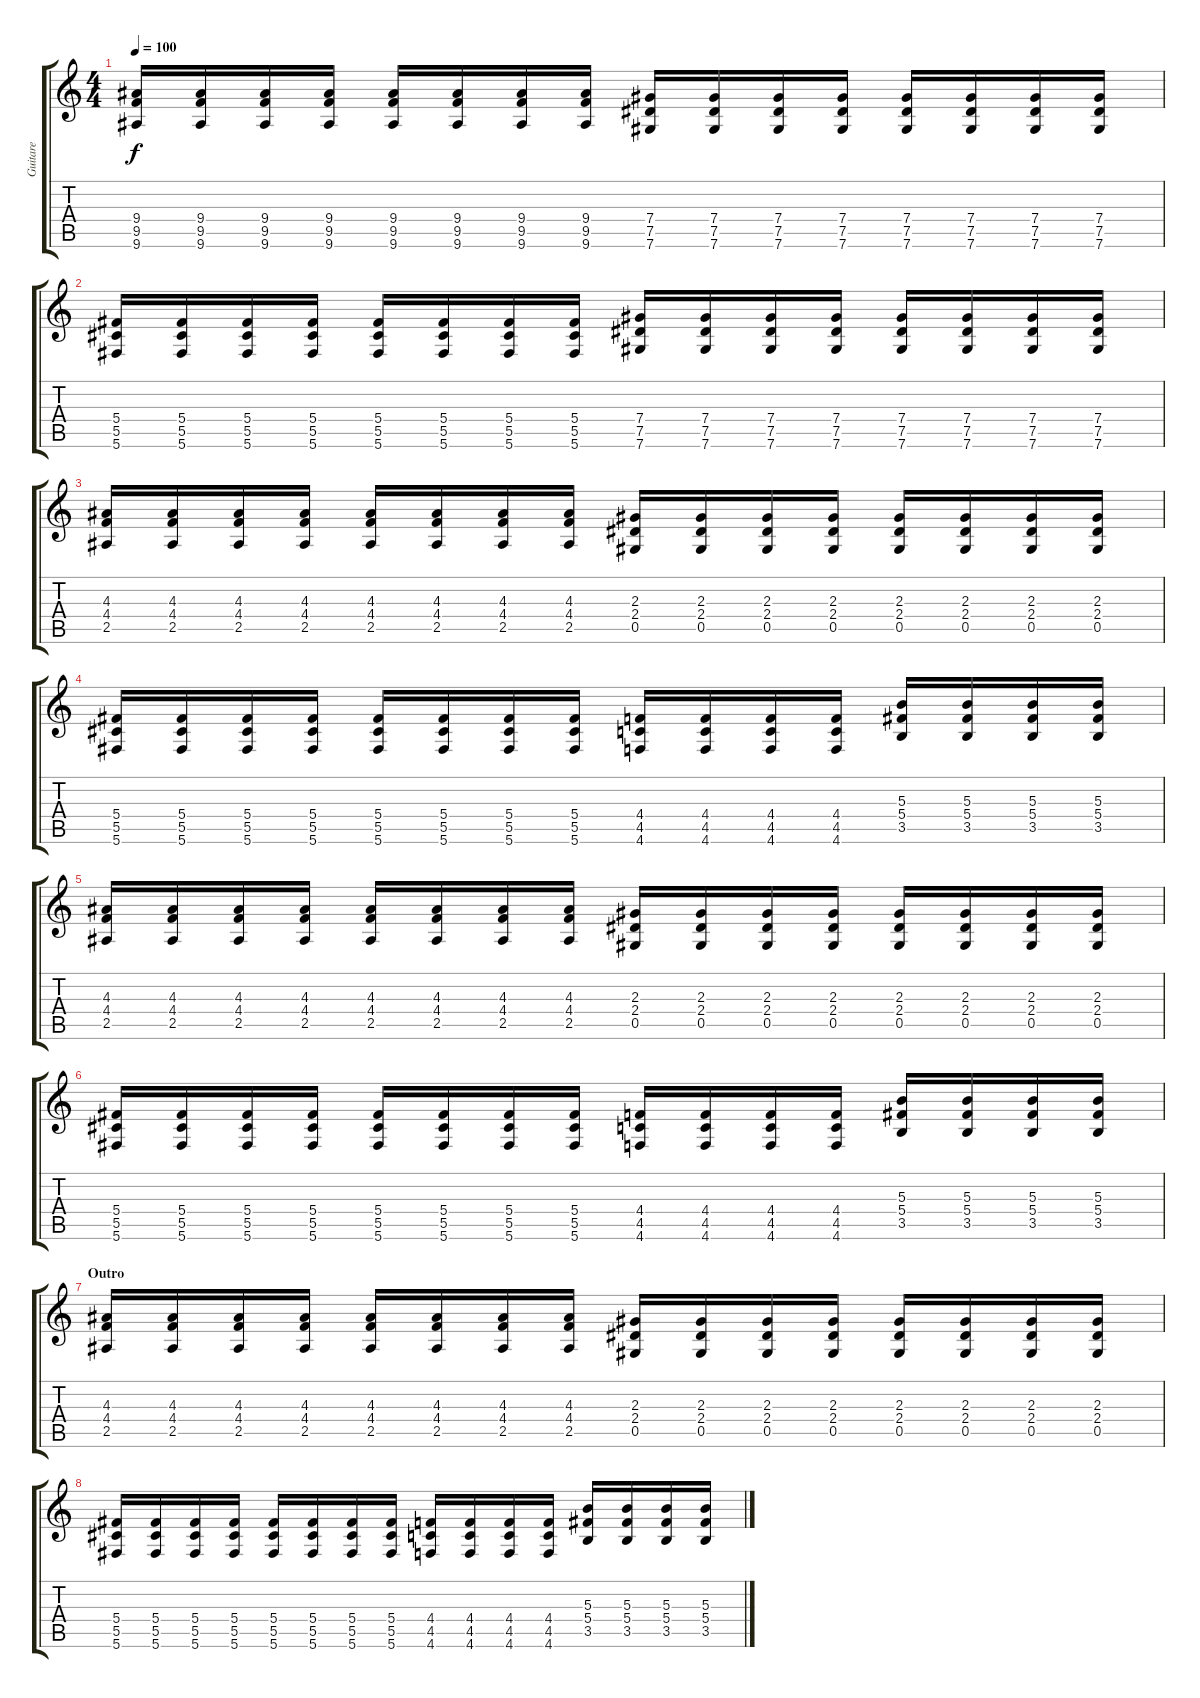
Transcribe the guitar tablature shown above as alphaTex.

\track ("Guitare" "Guitare") {instrument distortionguitar}
\staff {score tabs}
\tuning (Eb4 Bb3 Gb3 Db3 Ab2 Db2) {hide}
\ts (4 4)
\tempo 100
\clef g2
\ks c
(9.4 9.5 9.6).16{dy f volume 13 instrument distortionguitar} (9.4 9.5 9.6).16 (9.4 9.5 9.6).16 (9.4 9.5 9.6).16 (9.4 9.5 9.6).16 (9.4 9.5 9.6).16 (9.4 9.5 9.6).16 (9.4 9.5 9.6).16 (7.4 7.5 7.6).16 (7.4 7.5 7.6).16 (7.4 7.5 7.6).16 (7.4 7.5 7.6).16 (7.4 7.5 7.6).16 (7.4 7.5 7.6).16 (7.4 7.5 7.6).16 (7.4 7.5 7.6).16 |
(5.4 5.5 5.6).16 (5.4 5.5 5.6).16 (5.4 5.5 5.6).16 (5.4 5.5 5.6).16 (5.4 5.5 5.6).16 (5.4 5.5 5.6).16 (5.4 5.5 5.6).16 (5.4 5.5 5.6).16 (7.4 7.5 7.6).16 (7.4 7.5 7.6).16 (7.4 7.5 7.6).16 (7.4 7.5 7.6).16 (7.4 7.5 7.6).16 (7.4 7.5 7.6).16 (7.4 7.5 7.6).16 (7.4 7.5 7.6).16 |
(4.3 4.4 2.5).16 (4.3 4.4 2.5).16 (4.3 4.4 2.5).16 (4.3 4.4 2.5).16 (4.3 4.4 2.5).16 (4.3 4.4 2.5).16 (4.3 4.4 2.5).16 (4.3 4.4 2.5).16 (2.3 2.4 0.5).16 (2.3 2.4 0.5).16 (2.3 2.4 0.5).16 (2.3 2.4 0.5).16 (2.3 2.4 0.5).16 (2.3 2.4 0.5).16 (2.3 2.4 0.5).16 (2.3 2.4 0.5).16 |
(5.4 5.5 5.6).16 (5.4 5.5 5.6).16 (5.4 5.5 5.6).16 (5.4 5.5 5.6).16 (5.4 5.5 5.6).16 (5.4 5.5 5.6).16 (5.4 5.5 5.6).16 (5.4 5.5 5.6).16 (4.4 4.5 4.6).16 (4.4 4.5 4.6).16 (4.4 4.5 4.6).16 (4.4 4.5 4.6).16 (5.3 5.4 3.5).16 (5.3 5.4 3.5).16 (5.3 5.4 3.5).16 (5.3 5.4 3.5).16 |
(4.3 4.4 2.5).16 (4.3 4.4 2.5).16 (4.3 4.4 2.5).16 (4.3 4.4 2.5).16 (4.3 4.4 2.5).16 (4.3 4.4 2.5).16 (4.3 4.4 2.5).16 (4.3 4.4 2.5).16 (2.3 2.4 0.5).16 (2.3 2.4 0.5).16 (2.3 2.4 0.5).16 (2.3 2.4 0.5).16 (2.3 2.4 0.5).16 (2.3 2.4 0.5).16 (2.3 2.4 0.5).16 (2.3 2.4 0.5).16 |
(5.4 5.5 5.6).16 (5.4 5.5 5.6).16 (5.4 5.5 5.6).16 (5.4 5.5 5.6).16 (5.4 5.5 5.6).16 (5.4 5.5 5.6).16 (5.4 5.5 5.6).16 (5.4 5.5 5.6).16 (4.4 4.5 4.6).16 (4.4 4.5 4.6).16 (4.4 4.5 4.6).16 (4.4 4.5 4.6).16 (5.3 5.4 3.5).16 (5.3 5.4 3.5).16 (5.3 5.4 3.5).16 (5.3 5.4 3.5).16 |
\section ("" "Outro")
(4.3 4.4 2.5).16 (4.3 4.4 2.5).16 (4.3 4.4 2.5).16 (4.3 4.4 2.5).16 (4.3 4.4 2.5).16 (4.3 4.4 2.5).16 (4.3 4.4 2.5).16 (4.3 4.4 2.5).16 (2.3 2.4 0.5).16 (2.3 2.4 0.5).16 (2.3 2.4 0.5).16 (2.3 2.4 0.5).16 (2.3 2.4 0.5).16 (2.3 2.4 0.5).16 (2.3 2.4 0.5).16 (2.3 2.4 0.5).16 |
(5.4 5.5 5.6).16 (5.4 5.5 5.6).16 (5.4 5.5 5.6).16 (5.4 5.5 5.6).16 (5.4 5.5 5.6).16 (5.4 5.5 5.6).16 (5.4 5.5 5.6).16 (5.4 5.5 5.6).16 (4.4 4.5 4.6).16 (4.4 4.5 4.6).16 (4.4 4.5 4.6).16 (4.4 4.5 4.6).16 (5.3 5.4 3.5).16 (5.3 5.4 3.5).16 (5.3 5.4 3.5).16 (5.3 5.4 3.5).16
